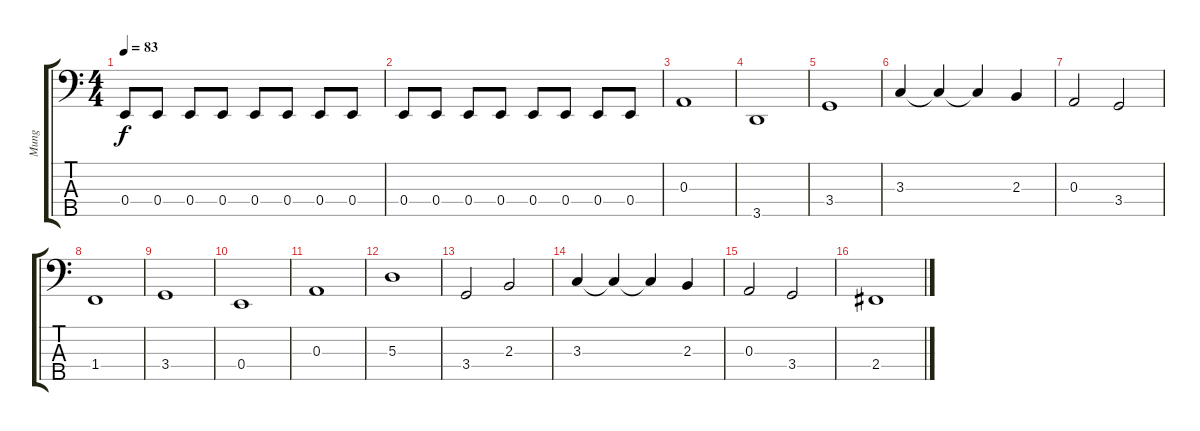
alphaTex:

\track ("Mung" "Mung") {instrument electricbassfinger}
\staff {score tabs}
\tuning (G2 D2 A1 E1 B0) {hide}
\ts (4 4)
\tempo 83
\clef f4
\ks c
0.4.8{dy f instrument electricbassfinger} 0.4.8 0.4.8 0.4.8 0.4.8 0.4.8 0.4.8 0.4.8 |
0.4.8 0.4.8 0.4.8 0.4.8 0.4.8 0.4.8 0.4.8 0.4.8 |
0.3.1 |
3.5.1 |
3.4.1 |
3.3.4 3.3{t}.4 3.3{t}.4 2.3.4 |
0.3.2 3.4.2 |
1.4.1 |
3.4.1 |
0.4.1 |
0.3.1 |
5.3.1 |
3.4.2 2.3.2 |
3.3.4 3.3{t}.4 3.3{t}.4 2.3.4 |
0.3.2 3.4.2 |
2.4.1
